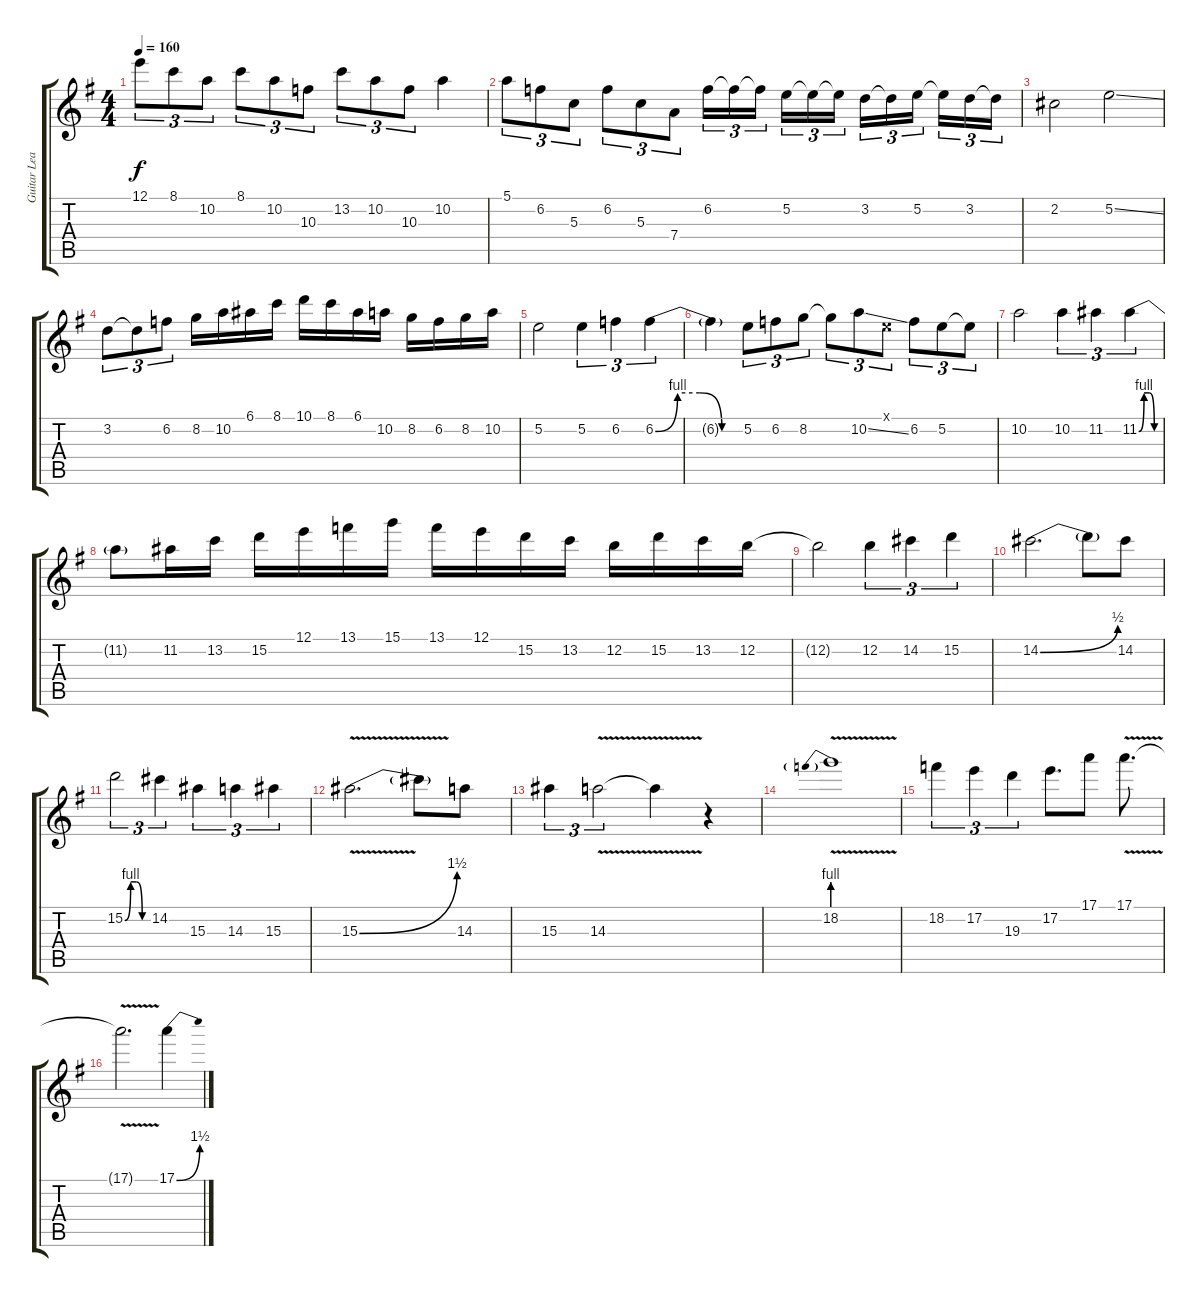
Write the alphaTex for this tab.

\track ("Guitar Lead" "Guitar Lea") {instrument distortionguitar}
\staff {score tabs}
\tuning (E4 B3 G3 D3 A2 E2) {hide}
\ts (4 4)
\tempo 160
\clef g2
\ks g
12.1.8{tu (3 2) dy f} 8.1.8{tu (3 2)} 10.2.8{tu (3 2)} 8.1.8{tu (3 2)} 10.2.8{tu (3 2)} 10.3.8{tu (3 2)} 13.2.8{tu (3 2)} 10.2.8{tu (3 2)} 10.3.8{tu (3 2)} 10.2.4 |
5.1.8{tu (3 2)} 6.2.8{tu (3 2)} 5.3.8{tu (3 2)} 6.2.8{tu (3 2)} 5.3.8{tu (3 2)} 7.4.8{tu (3 2)} 6.2.16{tu (3 2)} 6.2{t}.16{tu (3 2)} 6.2{t}.16{tu (3 2) beam splitsecondary} 5.2.16{tu (3 2)} 5.2{t}.16{tu (3 2)} 5.2{t}.16{tu (3 2)} 3.2.16{tu (3 2)} 3.2{t}.16{tu (3 2)} 5.2.16{tu (3 2) beam splitsecondary} 5.2{t}.16{tu (3 2)} 3.2.16{tu (3 2)} 3.2{t}.16{tu (3 2)} |
2.2.2 5.2{ss}.2 |
3.2.8{tu (3 2)} 3.2{t}.8{tu (3 2)} 6.2.8{tu (3 2)} 8.2.16 10.2.16 6.1.16 8.1.16 10.1.16 8.1.16 6.1.16 10.2.16 8.2.16 6.2.16 8.2.16 10.2.16 |
5.2.2 5.2.4{tu (3 2)} 6.2.4{tu (3 2)} 6.2{be (custom 0 0 15 4 30 4 45 0 60 0)}.4{tu (3 2)} |
6.2{t}.4 5.2.8{tu (3 2)} 6.2.8{tu (3 2)} 8.2.8{tu (3 2)} 8.2{t}.8{tu (3 2)} 10.2{ss}.8{tu (3 2)} 0.1{x}.8{tu (3 2)} 6.2.8{tu (3 2)} 5.2.8{tu (3 2)} 5.2{t}.8{tu (3 2)} |
10.2.2 10.2.4{tu (3 2)} 11.2.4{tu (3 2)} 11.2{be (custom 0 0 15 4 30 4 45 0 60 0)}.4{tu (3 2)} |
11.2{t}.8 11.2.16 13.2.16 15.2.16 12.1.16 13.1.16 15.1.16 13.1.16 12.1.16 15.2.16 13.2.16 12.2.16 15.2.16 13.2.16 12.2.16 |
12.2{t}.2 12.2.4{tu (3 2)} 14.2.4{tu (3 2)} 15.2.4{tu (3 2)} |
14.2{be (bend 0 0 60 2)}.2{d} 14.2{t}.8 14.2.8 |
15.2{be (custom 0 0 15 4 30 4 45 0 60 0)}.2{tu (3 2)} 14.2.4{tu (3 2)} 15.3.4{tu (3 2)} 14.3.4{tu (3 2)} 15.3.4{tu (3 2)} |
15.3{be (bend 0 0 60 6) v}.2{d} 15.3{t}.8 14.3.8 |
15.3.4{tu (3 2)} 14.3{v}.2{tu (3 2)} 14.3{t}.4 r.4 |
18.2{be (prebend 0 4 60 4) v}.1 |
18.2.4{tu (3 2)} 17.2.4{tu (3 2)} 19.3.4{tu (3 2)} 17.2.8{d} 17.1.8 17.1{v}.8{d} |
17.1{t}.2{d} 17.1{be (bend 0 0 60 6)}.4
